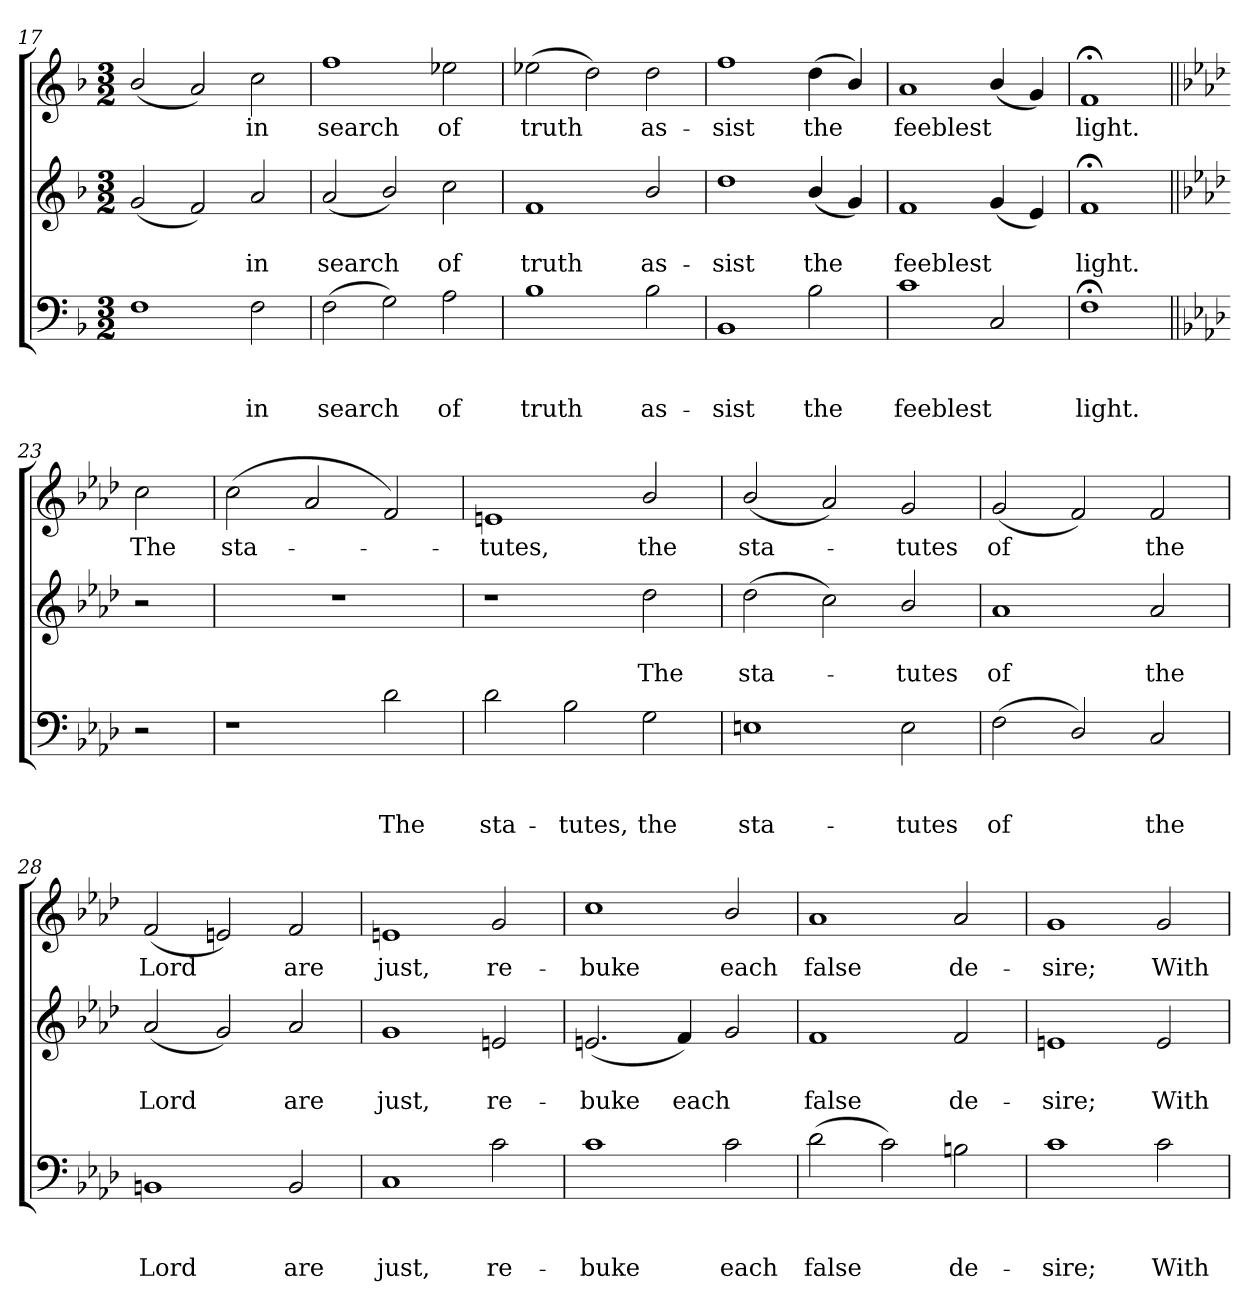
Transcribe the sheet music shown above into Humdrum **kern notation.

**kern	**text	**text	**text	**kern	**text	**text	**kern	**text
*part3	*part3	*part3	*part3	*part2	*part2	*part2	*part1	*part1
*staff3	*staff3	*staff3	*staff3	*staff2	*staff2	*staff2	*staff1	*staff1
*clefF4	*	*	*	*clefG2	*	*	*clefG2	*
*k[b-]	*	*	*	*k[b-]	*	*	*k[b-]	*
*F:	*	*	*	*F:	*	*	*F:	*
*M3/2	*	*	*	*M3/2	*	*	*M3/2	*
=17	=17	=17	=17	=17	=17	=17	=17	=17
1F	.	.	.	(<2g/	.	.	(<2b-/	.
.	.	.	.	2f/)	.	.	2a/)	.
!	!	!	!LO:LY:b	!	!	!LO:LY:b	!	!LO:LY:b
2F\	.	.	in	2a/	.	in	2cc\	in
=18	=18	=18	=18	=18	=18	=18	=18	=18
!	!	!	!LO:LY:b	!	!	!LO:LY:b	!	!LO:LY:b
(>2F\	.	.	search	(<2a/	.	search	1ff	search
2G\)	.	.	.	2b-/)	.	.	.	.
!	!	!	!LO:LY:b	!	!	!LO:LY:b	!	!LO:LY:b
2A\	.	.	of	2cc\	.	of	2ee-X\	of
=19	=19	=19	=19	=19	=19	=19	=19	=19
!	!	!	!LO:LY:b	!	!	!LO:LY:b	!	!LO:LY:b
1B-	.	.	truth	1f	.	truth	(>2ee-X\	truth
.	.	.	.	.	.	.	2dd\)	.
!	!	!	!LO:LY:b	!	!	!LO:LY:b	!	!LO:LY:b
2B-\	.	.	as-	2b-/	.	as-	2dd\	as-
=20	=20	=20	=20	=20	=20	=20	=20	=20
!	!	!	!LO:LY:b	!	!	!LO:LY:b	!	!LO:LY:b
1BB-	.	.	-sist	1dd	.	-sist	1ff	-sist
!	!	!	!LO:LY:b	!	!	!LO:LY:b	!	!LO:LY:b
2B-\	.	.	the	(<4b-/	.	the	(>4dd\	the
.	.	.	.	4g/)	.	.	4b-/)	.
=21	=21	=21	=21	=21	=21	=21	=21	=21
!	!	!	!LO:LY:b	!	!	!LO:LY:b	!	!LO:LY:b
1c	.	.	feeblest	1f	.	feeblest	1a	feeblest
2C/	.	.	.	(<4g/	.	.	(<4b-/	.
.	.	.	.	4e/)	.	.	4g/)	.
=22	=22	=22	=22	=22	=22	=22	=22	=22
!	!	!	!LO:LY:b	!	!	!LO:LY:b	!	!LO:LY:b
1F;<	.	.	light.	1f;	.	light.	1f;	light.
!!LO:LB:g=z
=23||	=23||	=23||	=23||	=23||	=23||	=23||	=23||	=23||
*k[b-e-a-d-]	*	*	*	*k[b-e-a-d-]	*	*	*k[b-e-a-d-]	*
*A-:	*	*	*	*A-:	*	*	*A-:	*
!	!	!	!	!	!	!	!	!LO:LY:b
2r	.	.	.	2r	.	.	2cc\	The
=24	=24	=24	=24	=24	=24	=24	=24	=24
!	!	!	!	!LO:N:vis=1	!	!	!	!LO:LY:b
1r	.	.	.	1.r	.	.	(>2cc\	sta-
.	.	.	.	.	.	.	2a-/	.
!	!	!	!LO:LY:b	!	!	!	!	!
2d-\	.	.	The	.	.	.	2f/)	.
=25	=25	=25	=25	=25	=25	=25	=25	=25
!	!	!	!LO:LY:b	!	!	!	!	!LO:LY:b
2d-\	.	.	sta-	1r	.	.	1en	-tutes,
!	!	!	!LO:LY:b	!	!	!	!	!
2B-\	.	.	-tutes,	.	.	.	.	.
!	!	!	!LO:LY:b	!	!	!LO:LY:b	!	!LO:LY:b
2G\	.	.	the	2dd-\	.	The	2b-/	the
=26	=26	=26	=26	=26	=26	=26	=26	=26
!	!	!	!LO:LY:b	!	!	!LO:LY:b	!	!LO:LY:b
1En	.	.	sta-	(>2dd-\	.	sta-	(<2b-/	sta-
.	.	.	.	2cc\)	.	.	2a-/)	.
!	!	!	!LO:LY:b	!	!	!LO:LY:b	!	!LO:LY:b
2E\	.	.	-tutes	2b-/	.	-tutes	2g/	-tutes
=27	=27	=27	=27	=27	=27	=27	=27	=27
!	!	!	!LO:LY:b	!	!	!LO:LY:b	!	!LO:LY:b
(>2F\	.	.	of	1a-	.	of	(<2g/	of
2D-/)	.	.	.	.	.	.	2f/)	.
!	!	!	!LO:LY:b	!	!	!LO:LY:b	!	!LO:LY:b
2C/	.	.	the	2a-/	.	the	2f/	the
=28	=28	=28	=28	=28	=28	=28	=28	=28
!	!	!	!LO:LY:b	!	!	!LO:LY:b	!	!LO:LY:b
1BBn	.	.	Lord	(<2a-/	.	Lord	(<2f/	Lord
.	.	.	.	2g/)	.	.	2en/)	.
!	!	!	!LO:LY:b	!	!	!LO:LY:b	!	!LO:LY:b
2BB/	.	.	are	2a-/	.	are	2f/	are
=29	=29	=29	=29	=29	=29	=29	=29	=29
!	!	!	!LO:LY:b	!	!	!LO:LY:b	!	!LO:LY:b
1C	.	.	just,	1g	.	just,	1en	just,
!	!	!	!LO:LY:b	!	!	!LO:LY:b	!	!LO:LY:b
2c\	.	.	re-	2en/	.	re-	2g/	re-
!!LO:PB:g=z
=30	=30	=30	=30	=30	=30	=30	=30	=30
!	!	!	!LO:LY:b	!	!	!LO:LY:b	!	!LO:LY:b
1c	.	.	-buke	(<2.en/	.	-buke	1cc	-buke
!	!	!	!	!	!	!LO:LY:b	!	!
.	.	.	.	4f/)	.	each	.	.
!	!	!	!LO:LY:b	!	!	!	!	!LO:LY:b
2c\	.	.	each	2g/	.	.	2b-/	each
=31	=31	=31	=31	=31	=31	=31	=31	=31
!	!	!	!LO:LY:b	!	!	!LO:LY:b	!	!LO:LY:b
(>2d-\	.	.	false	1f	.	false	1a-	false
2c\)	.	.	.	.	.	.	.	.
!	!	!	!LO:LY:b	!	!	!LO:LY:b	!	!LO:LY:b
2Bn\	.	.	de-	2f/	.	de-	2a-/	de-
=32	=32	=32	=32	=32	=32	=32	=32	=32
!	!	!	!LO:LY:b	!	!	!LO:LY:b	!	!LO:LY:b
1c	.	.	-sire;	1en	.	-sire;	1g	-sire;
!	!	!	!LO:LY:b	!	!	!LO:LY:b	!	!LO:LY:b
2c\	.	.	With	2e/	.	With	2g/	With
=	=	=	=	=	=	=	=	=
*-	*-	*-	*-	*-	*-	*-	*-	*-
